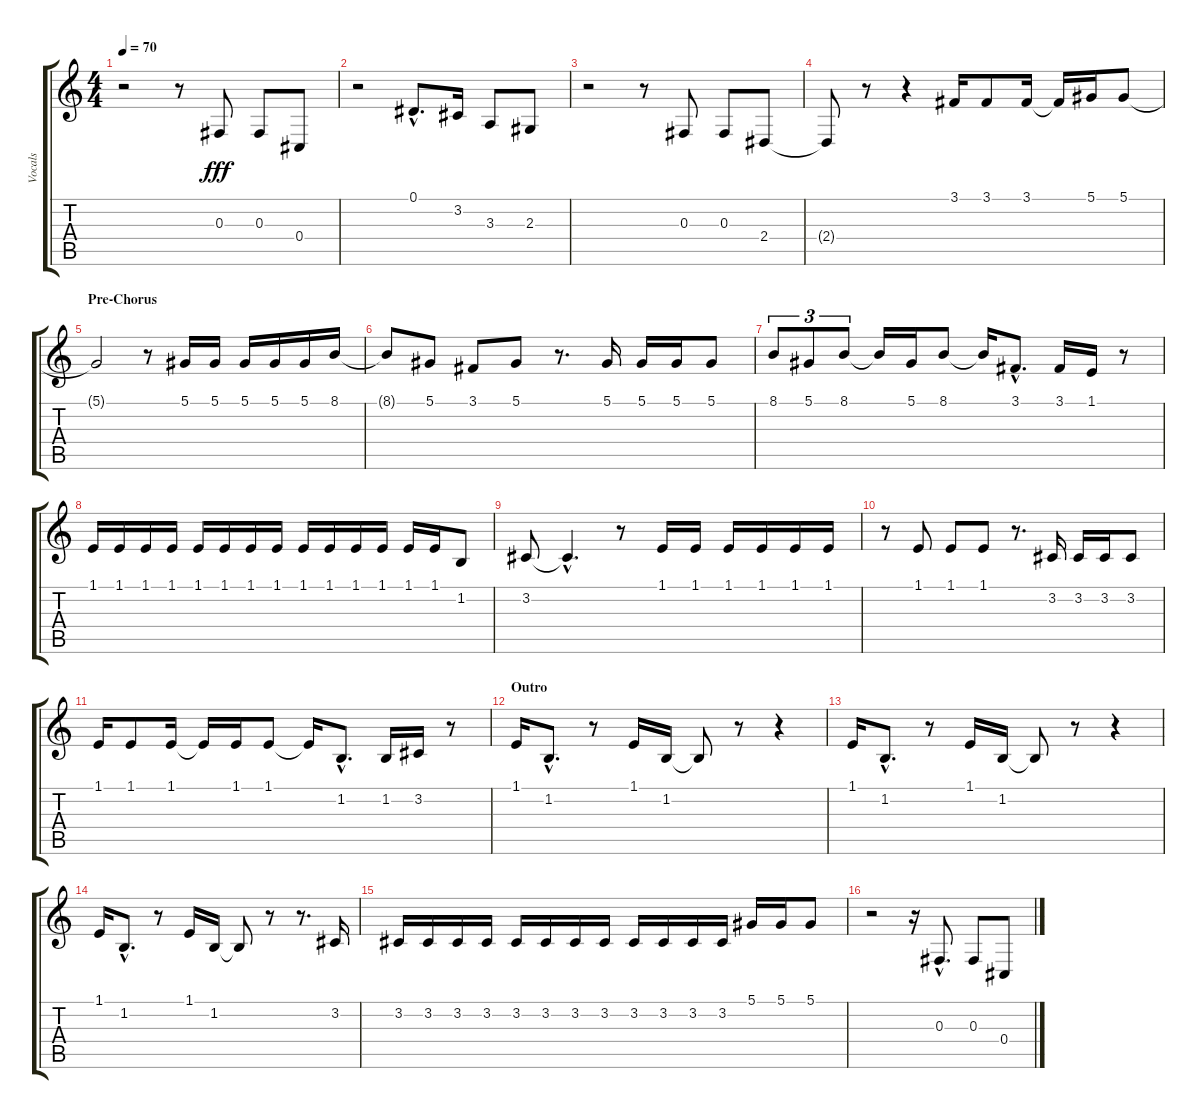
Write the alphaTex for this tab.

\track ("Vocals" "Vocals") {instrument lead2sawtooth}
\staff {score tabs}
\tuning (Eb4 Bb3 Gb3 Db3 Ab2 Db2) {hide}
\ts (4 4)
\tempo 70
\clef g2
\ks c
r.2{dy fff} r.8 0.3.8 0.3.8 0.4.8 |
r.2 0.1{hac}.8{d} 3.2.16 3.3.8 2.3.8 |
r.2 r.8 0.3.8 0.3.8 2.4.8 |
2.4{t}.8 r.8 r.4 3.1.16 3.1.8 3.1.16 3.1{t}.16 5.1.16 5.1.8 |
\section ("" "Pre-Chorus")
5.1{t}.2 r.8 5.1.16 5.1.16 5.1.16 5.1.16 5.1.16 8.1.16 |
8.1{t}.8 5.1.8 3.1.8 5.1.8 r.8{d} 5.1.16 5.1.16 5.1.16 5.1.8 |
8.1.8{tu (3 2)} 5.1.8{tu (3 2)} 8.1.8{tu (3 2)} 8.1{t}.16 5.1.16 8.1.8 8.1{t}.16 3.1{hac}.8{d} 3.1.16 1.1.16 r.8 |
1.1.16 1.1.16 1.1.16 1.1.16 1.1.16 1.1.16 1.1.16 1.1.16 1.1.16 1.1.16 1.1.16 1.1.16 1.1.16 1.1.16 1.2.8 |
3.2.8 3.2{hac t}.4{d} r.8 1.1.16 1.1.16 1.1.16 1.1.16 1.1.16 1.1.16 |
r.8 1.1.8 1.1.8 1.1.8 r.8{d} 3.2.16 3.2.16 3.2.16 3.2.8 |
1.1.16 1.1.8 1.1.16 1.1{t}.16 1.1.16 1.1.8 1.1{t}.16 1.2{hac}.8{d} 1.2.16 3.2.16 r.8 |
\section ("" "Outro")
1.1.16 1.2{hac}.8{d} r.8 1.1.16 1.2.16 1.2{t}.8 r.8 r.4 |
1.1.16 1.2{hac}.8{d} r.8 1.1.16 1.2.16 1.2{t}.8 r.8 r.4 |
1.1.16 1.2{hac}.8{d} r.8 1.1.16 1.2.16 1.2{t}.8 r.8 r.8{d} 3.2.16 |
3.2.16 3.2.16 3.2.16 3.2.16 3.2.16 3.2.16 3.2.16 3.2.16 3.2.16 3.2.16 3.2.16 3.2.16 5.1.16 5.1.16 5.1.8 |
r.2 r.16 0.3{hac}.8{d} 0.3.8 0.4.8
